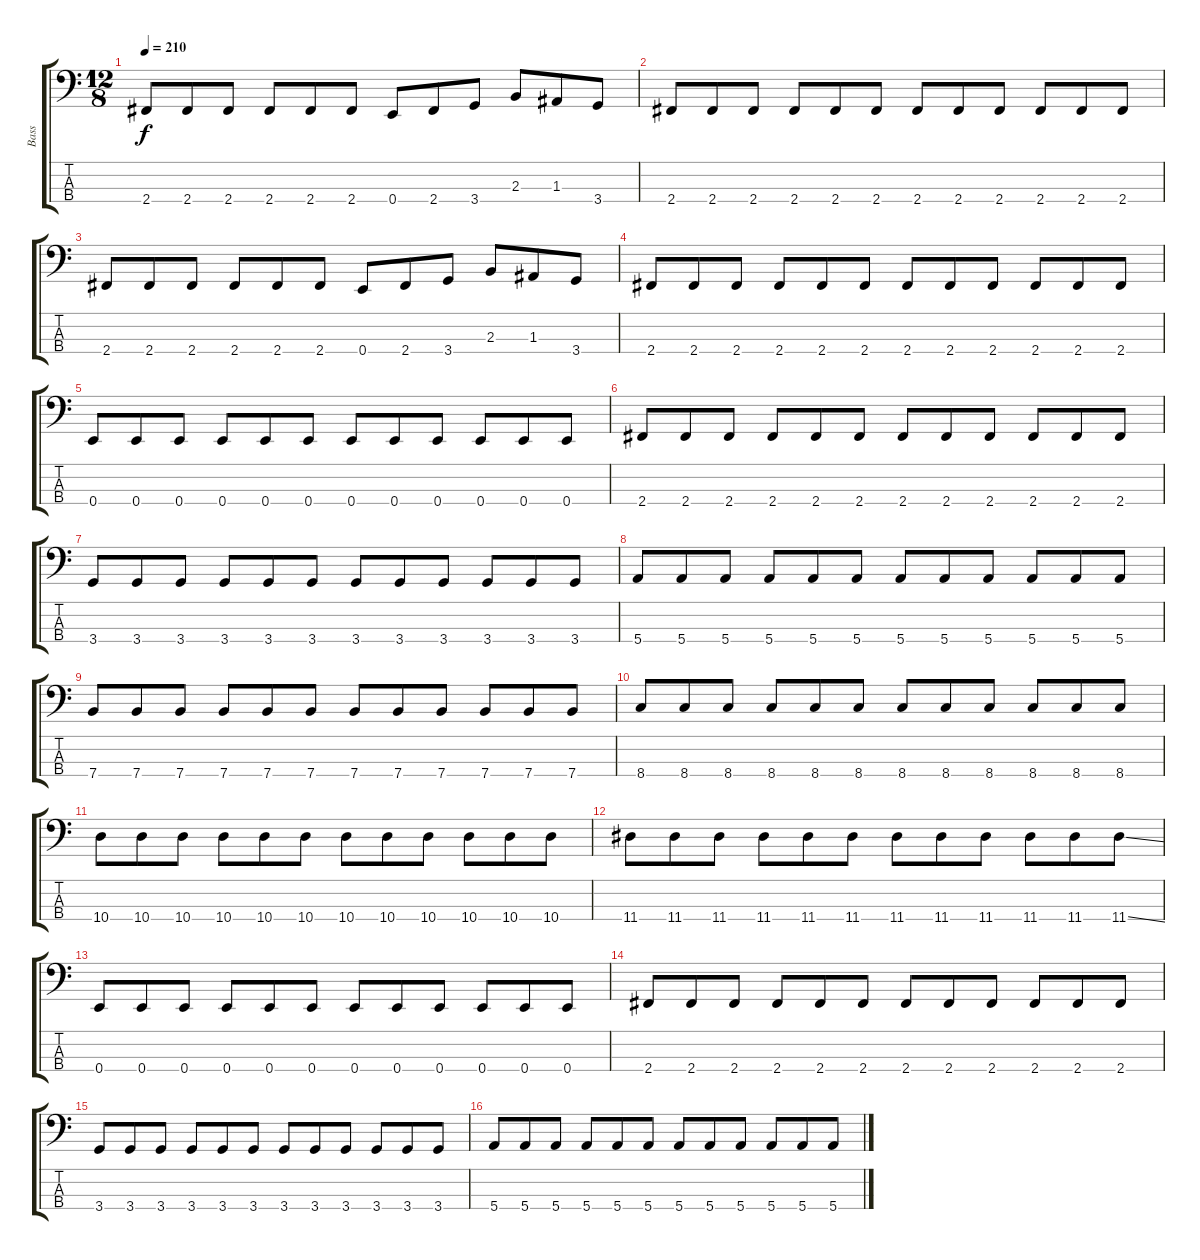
\track ("Bass" "Bass") {instrument electricbasspick}
\staff {score tabs}
\tuning (G2 D2 A1 E1) {hide}
\ts (12 8)
\tempo 210
\clef f4
\ks c
2.4.8{dy f} 2.4.8 2.4.8 2.4.8 2.4.8 2.4.8 0.4.8 2.4.8 3.4.8 2.3.8 1.3.8 3.4.8 |
2.4.8 2.4.8 2.4.8 2.4.8 2.4.8 2.4.8 2.4.8 2.4.8 2.4.8 2.4.8 2.4.8 2.4.8 |
2.4.8 2.4.8 2.4.8 2.4.8 2.4.8 2.4.8 0.4.8 2.4.8 3.4.8 2.3.8 1.3.8 3.4.8 |
2.4.8 2.4.8 2.4.8 2.4.8 2.4.8 2.4.8 2.4.8 2.4.8 2.4.8 2.4.8 2.4.8 2.4.8 |
0.4.8 0.4.8 0.4.8 0.4.8 0.4.8 0.4.8 0.4.8 0.4.8 0.4.8 0.4.8 0.4.8 0.4.8 |
2.4.8 2.4.8 2.4.8 2.4.8 2.4.8 2.4.8 2.4.8 2.4.8 2.4.8 2.4.8 2.4.8 2.4.8 |
3.4.8 3.4.8 3.4.8 3.4.8 3.4.8 3.4.8 3.4.8 3.4.8 3.4.8 3.4.8 3.4.8 3.4.8 |
5.4.8 5.4.8 5.4.8 5.4.8 5.4.8 5.4.8 5.4.8 5.4.8 5.4.8 5.4.8 5.4.8 5.4.8 |
7.4.8 7.4.8 7.4.8 7.4.8 7.4.8 7.4.8 7.4.8 7.4.8 7.4.8 7.4.8 7.4.8 7.4.8 |
8.4.8 8.4.8 8.4.8 8.4.8 8.4.8 8.4.8 8.4.8 8.4.8 8.4.8 8.4.8 8.4.8 8.4.8 |
10.4.8 10.4.8 10.4.8 10.4.8 10.4.8 10.4.8 10.4.8 10.4.8 10.4.8 10.4.8 10.4.8 10.4.8 |
11.4.8 11.4.8 11.4.8 11.4.8 11.4.8 11.4.8 11.4.8 11.4.8 11.4.8 11.4.8 11.4.8 11.4{ss}.8 |
0.4.8 0.4.8 0.4.8 0.4.8 0.4.8 0.4.8 0.4.8 0.4.8 0.4.8 0.4.8 0.4.8 0.4.8 |
2.4.8 2.4.8 2.4.8 2.4.8 2.4.8 2.4.8 2.4.8 2.4.8 2.4.8 2.4.8 2.4.8 2.4.8 |
3.4.8 3.4.8 3.4.8 3.4.8 3.4.8 3.4.8 3.4.8 3.4.8 3.4.8 3.4.8 3.4.8 3.4.8 |
5.4.8 5.4.8 5.4.8 5.4.8 5.4.8 5.4.8 5.4.8 5.4.8 5.4.8 5.4.8 5.4.8 5.4.8
